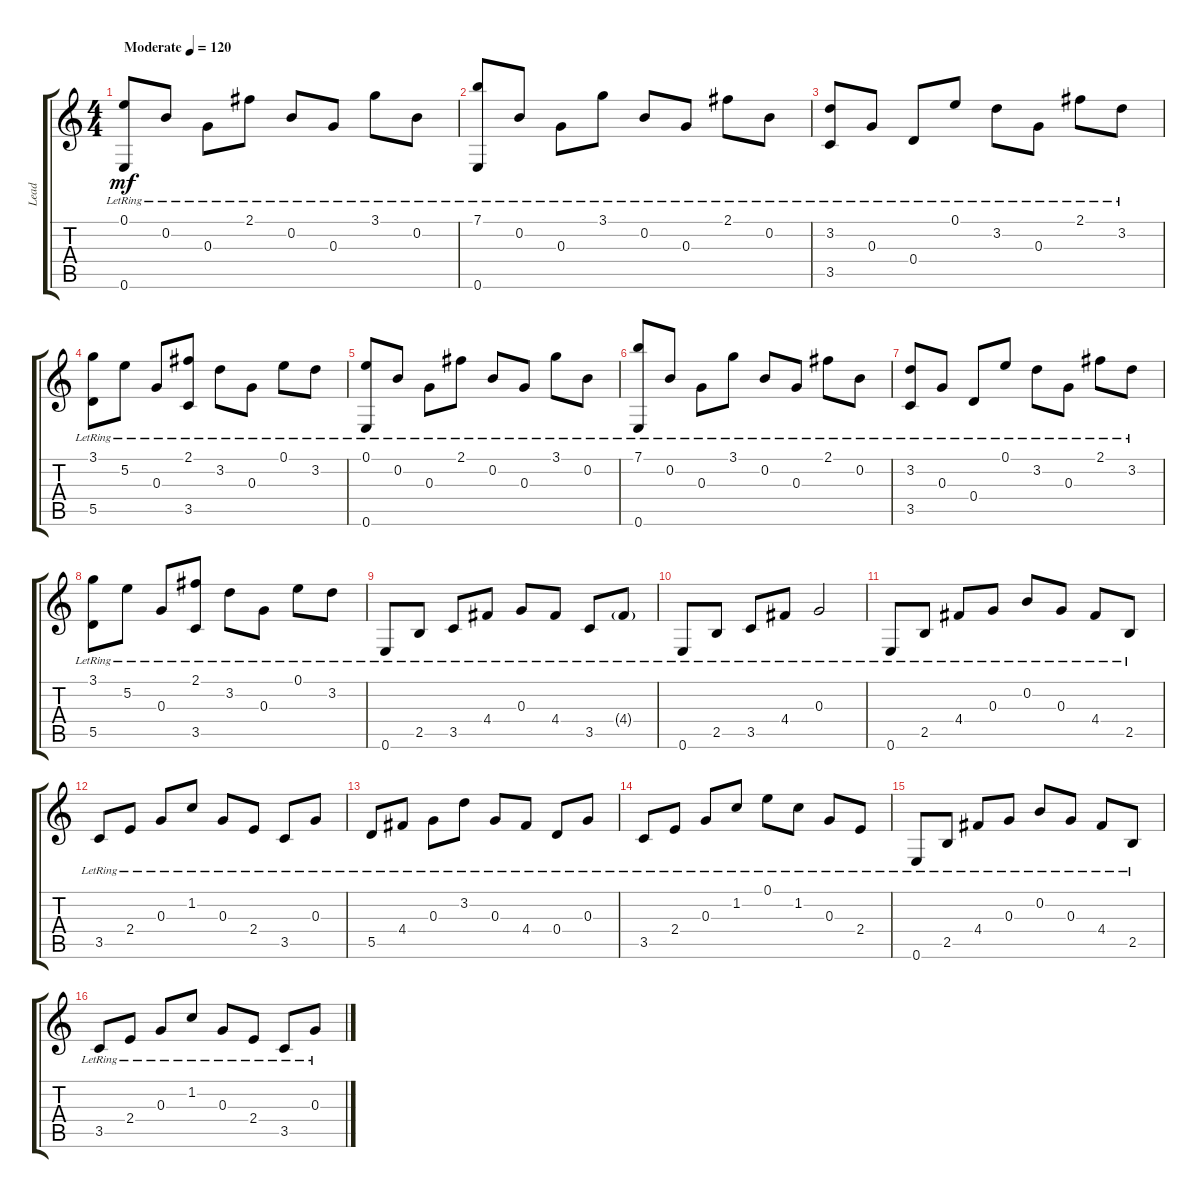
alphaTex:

\track ("Lead" "Lead") {instrument acousticguitarsteel}
\staff {score tabs}
\tuning (E4 B3 G3 D3 A2 E2) {hide}
\ts (4 4)
\tempo (120 "Moderate")
\clef g2
\ks c
(0.1{lr} 0.6{lr}).8{dy mf instrument acousticguitarsteel} 0.2{lr}.8 0.3{lr}.8 2.1{lr}.8 0.2{lr}.8 0.3{lr}.8 3.1{lr}.8 0.2{lr}.8 |
(7.1{lr} 0.6{lr}).8 0.2{lr}.8 0.3{lr}.8 3.1{lr}.8 0.2{lr}.8 0.3{lr}.8 2.1{lr}.8 0.2{lr}.8 |
(3.2{lr} 3.5{lr}).8 0.3{lr}.8 0.4{lr}.8 0.1{lr}.8 3.2{lr}.8 0.3{lr}.8 2.1{lr}.8 3.2{lr}.8 |
(3.1{lr} 5.5{lr}).8 5.2{lr}.8 0.3{lr}.8 (2.1{lr} 3.5{lr}).8 3.2{lr}.8 0.3{lr}.8 0.1{lr}.8 3.2{lr}.8 |
(0.1{lr} 0.6{lr}).8 0.2{lr}.8 0.3{lr}.8 2.1{lr}.8 0.2{lr}.8 0.3{lr}.8 3.1{lr}.8 0.2{lr}.8 |
(7.1{lr} 0.6{lr}).8 0.2{lr}.8 0.3{lr}.8 3.1{lr}.8 0.2{lr}.8 0.3{lr}.8 2.1{lr}.8 0.2{lr}.8 |
(3.2{lr} 3.5{lr}).8 0.3{lr}.8 0.4{lr}.8 0.1{lr}.8 3.2{lr}.8 0.3{lr}.8 2.1{lr}.8 3.2{lr}.8 |
(3.1{lr} 5.5{lr}).8 5.2{lr}.8 0.3{lr}.8 (2.1{lr} 3.5{lr}).8 3.2{lr}.8 0.3{lr}.8 0.1{lr}.8 3.2{lr}.8 |
0.6{lr}.8 2.5{lr}.8 3.5{lr}.8 4.4{lr}.8 0.3{lr}.8 4.4{lr}.8 3.5{lr}.8 4.4{g lr}.8 |
0.6{lr}.8 2.5{lr}.8 3.5{lr}.8 4.4{lr}.8 0.3{lr}.2 |
0.6{lr}.8 2.5{lr}.8 4.4{lr}.8 0.3{lr}.8 0.2{lr}.8 0.3{lr}.8 4.4{lr}.8 2.5{lr}.8 |
3.5{lr}.8 2.4{lr}.8 0.3{lr}.8 1.2{lr}.8 0.3{lr}.8 2.4{lr}.8 3.5{lr}.8 0.3{lr}.8 |
5.5{lr}.8 4.4{lr}.8 0.3{lr}.8 3.2{lr}.8 0.3{lr}.8 4.4{lr}.8 0.4{lr}.8 0.3{lr}.8 |
3.5{lr}.8 2.4{lr}.8 0.3{lr}.8 1.2{lr}.8 0.1{lr}.8 1.2{lr}.8 0.3{lr}.8 2.4{lr}.8 |
0.6{lr}.8 2.5{lr}.8 4.4{lr}.8 0.3{lr}.8 0.2{lr}.8 0.3{lr}.8 4.4{lr}.8 2.5{lr}.8 |
3.5{lr}.8 2.4{lr}.8 0.3{lr}.8 1.2{lr}.8 0.3{lr}.8 2.4{lr}.8 3.5{lr}.8 0.3{lr}.8
